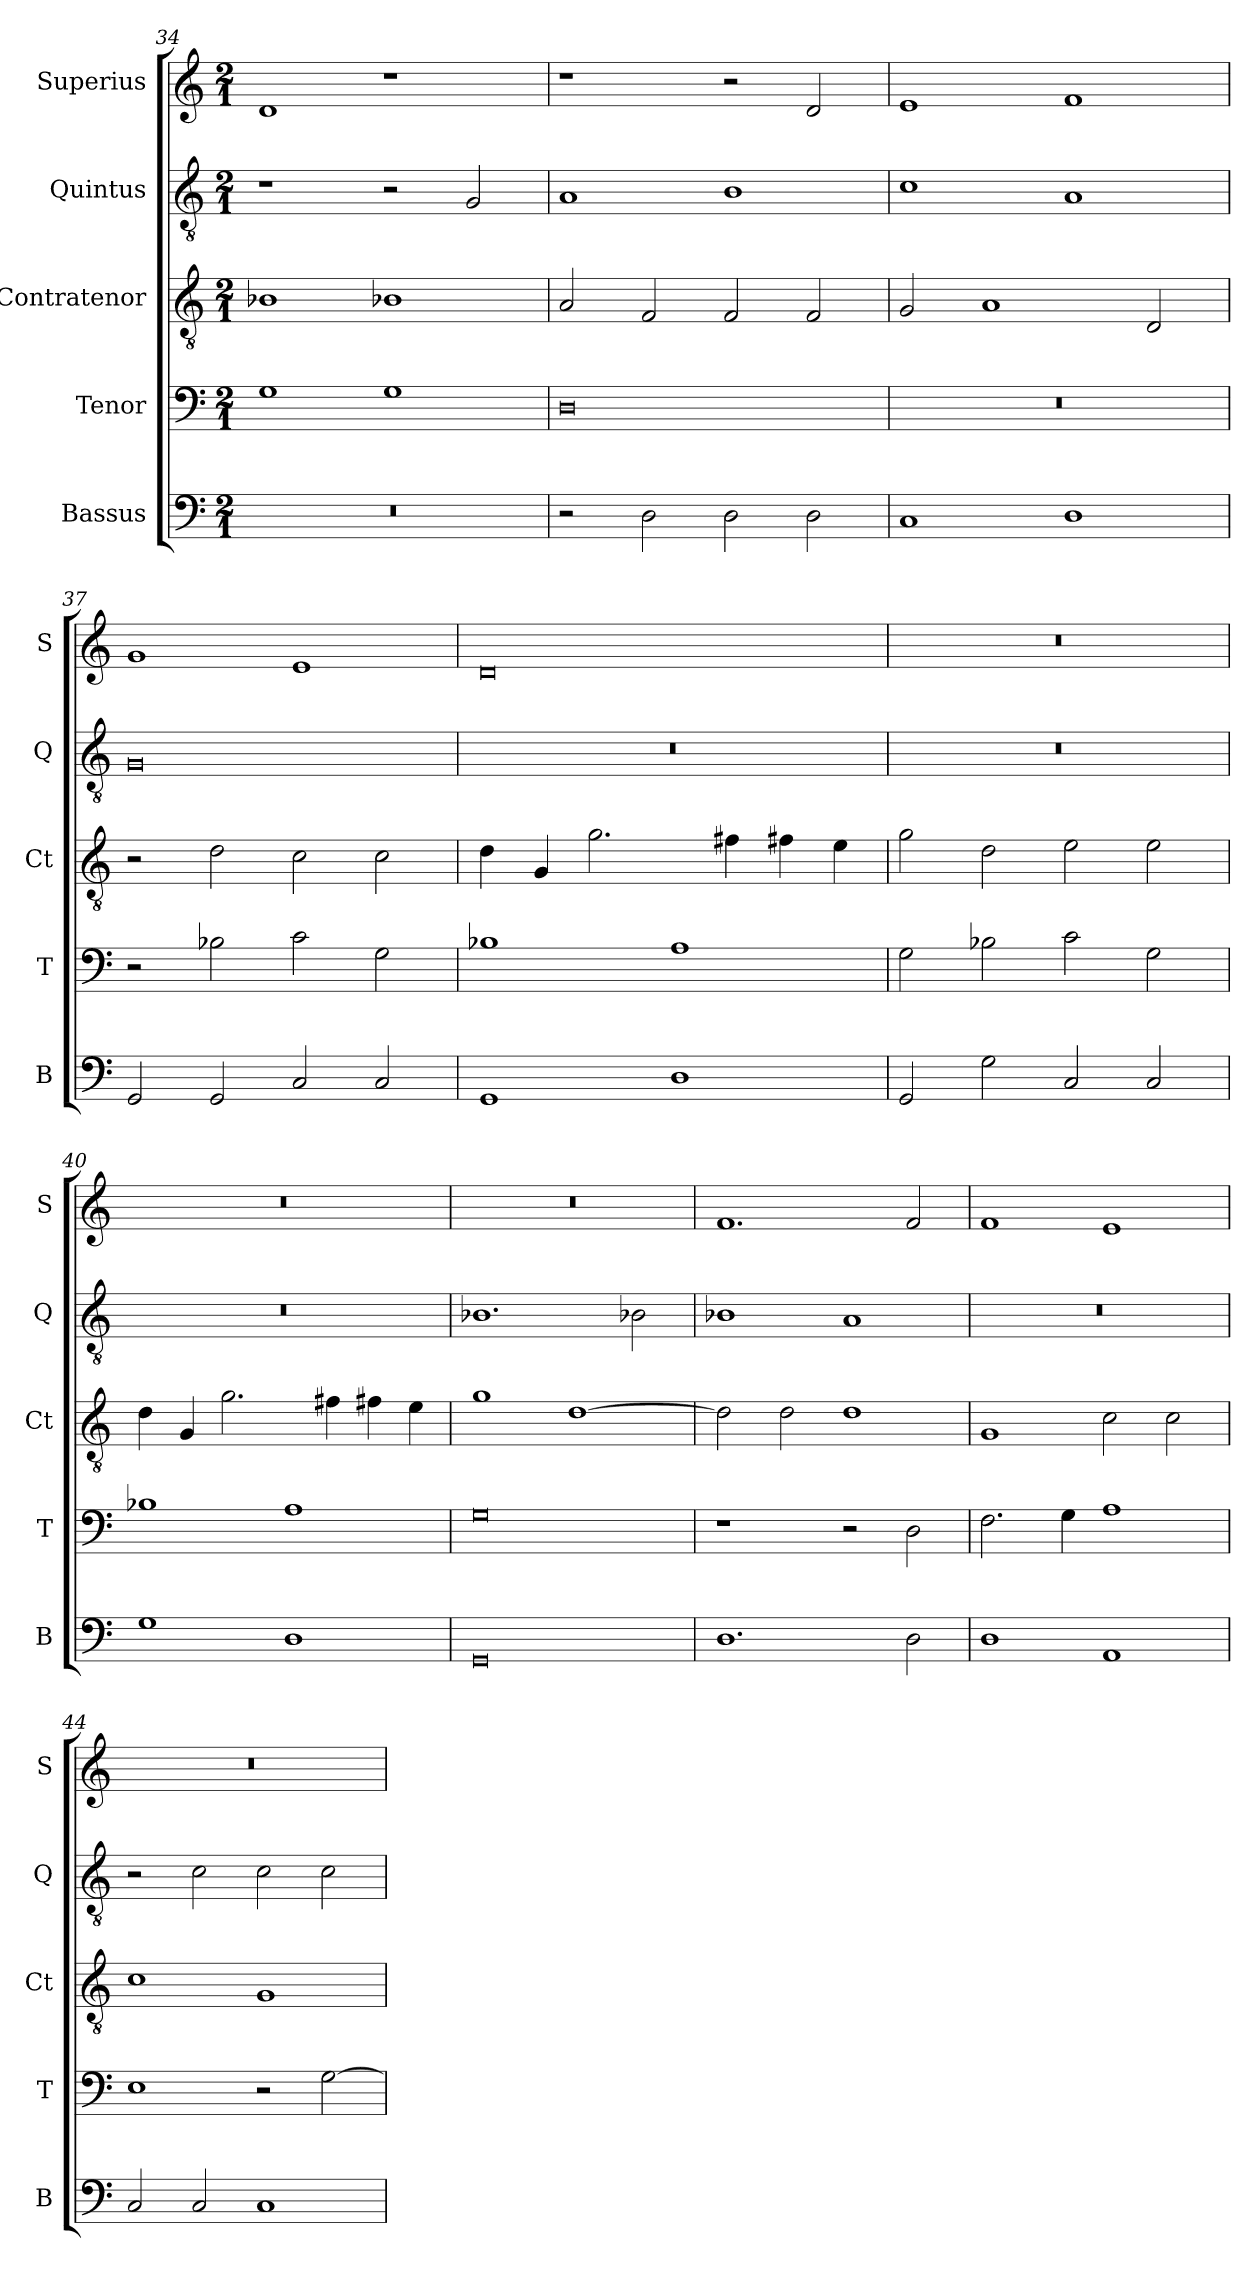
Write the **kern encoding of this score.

**kern	**kern	**kern	**kern	**kern
*part5	*part4	*part3	*part2	*part1
*staff5	*staff4	*staff3	*staff2	*staff1
*I"Bassus	*I"Tenor	*I"Contratenor	*I"Quintus	*I"Superius
*I'B	*I'T	*I'Ct	*I'Q	*I'S
*clefF4	*clefF4	*clefGv2	*clefGv2	*clefG2
*k[]	*k[]	*k[]	*k[]	*k[]
*M2/1	*M2/1	*M2/1	*M2/1	*M2/1
=34	=34	=34	=34	=34
0r	1G	1B-X	1r	1d
.	1G	1B-X	2r	1r
.	.	.	2G/	.
=35	=35	=35	=35	=35
2r	0D	2A/	1A	1r
2D\	.	2F/	.	.
2D\	.	2F/	1B	2r
2D\	.	2F/	.	2d/
=36	=36	=36	=36	=36
1C	0r	2G/	1c	1e
.	.	1A	.	.
1D	.	.	1A	1f
.	.	2D/	.	.
=37	=37	=37	=37	=37
2GG/	2r	2r	0G	1g
2GG/	2B-X\	2d\	.	.
2C/	2c\	2c\	.	1e
2C/	2G\	2c\	.	.
=38	=38	=38	=38	=38
1GG	1B-X	4d\	0r	0d
.	.	4G/	.	.
.	.	2.g\	.	.
1D	1A	.	.	.
.	.	4f#X\	.	.
.	.	4f#X\	.	.
.	.	4e\	.	.
=39	=39	=39	=39	=39
2GG/	2G\	2g\	0r	0r
2G\	2B-X\	2d\	.	.
2C/	2c\	2e\	.	.
2C/	2G\	2e\	.	.
=40	=40	=40	=40	=40
1G	1B-X	4d\	0r	0r
.	.	4G/	.	.
.	.	2.g\	.	.
1D	1A	.	.	.
.	.	4f#X\	.	.
.	.	4f#X\	.	.
.	.	4e\	.	.
=41	=41	=41	=41	=41
0GG	0G	1g	1.B-X	0r
.	.	[1d	.	.
.	.	.	2B-X\	.
=42	=42	=42	=42	=42
1.D	1r	2d\]	1B-X	1.f
.	.	2d\	.	.
.	2r	1d	1A	.
2D\	2D\	.	.	2f/
=43	=43	=43	=43	=43
1D	2.F\	1G	0r	1f
.	4G\	.	.	.
1AA	1A	2c\	.	1e
.	.	2c\	.	.
=44	=44	=44	=44	=44
2C/	1E	1c	2r	0r
2C/	.	.	2c\	.
1C	2r	1G	2c\	.
.	[2G\	.	2c\	.
=	=	=	=	=
*-	*-	*-	*-	*-
